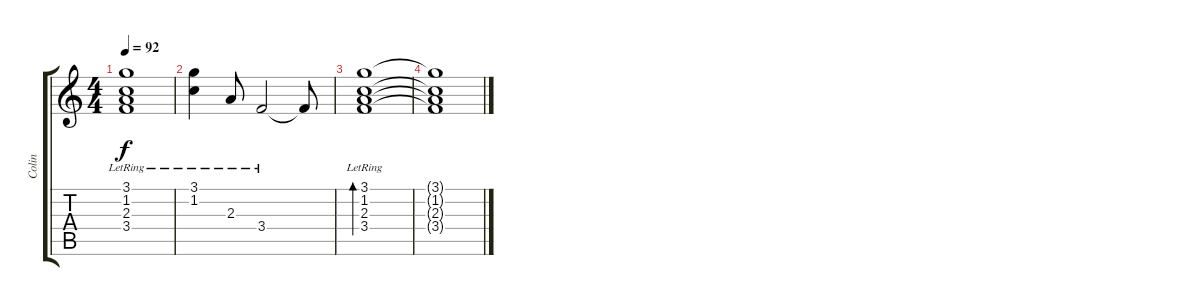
\track ("Colin" "Colin") {instrument overdrivenguitar}
\staff {score tabs}
\tuning (E4 B3 G3 D3 A2 E2) {hide}
\ts (4 4)
\tempo 92
\clef g2
\ks c
(3.1 1.2 2.3 3.4{lr}).1{dy f} |
(3.1{lr} 1.2{lr}).4 2.3{lr}.8 3.4{lr}.2 3.4{t}.8 |
(3.1 1.2 2.3{lr} 3.4).1{bd 240} |
(3.1{t} 1.2{t} 2.3{t} 3.4{t}).1
